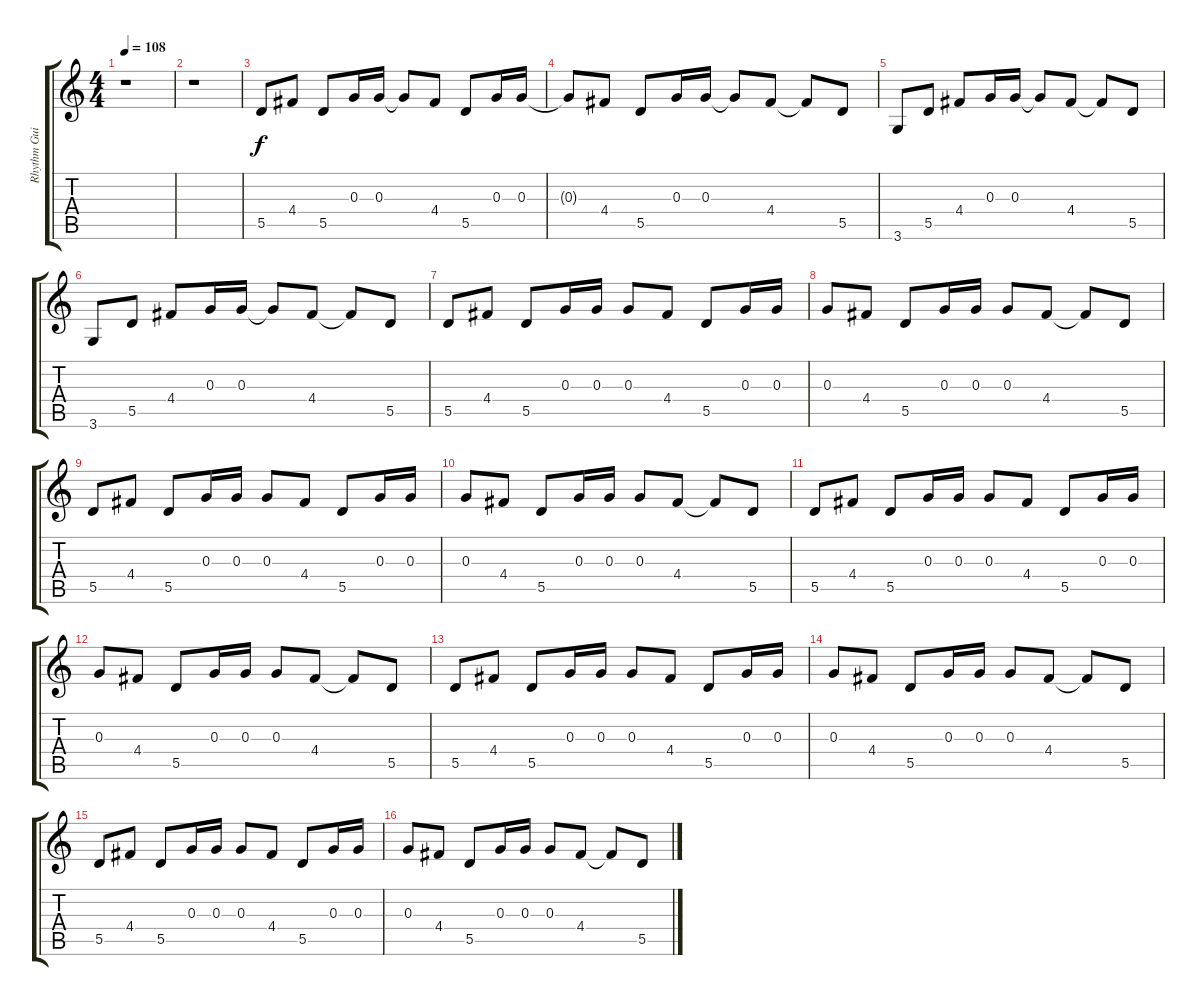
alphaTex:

\track ("Rhythm Guitar" "Rhythm Gui") {instrument overdrivenguitar}
\staff {score tabs}
\tuning (E4 B3 G3 D3 A2 E2) {hide}
\ts (4 4)
\tempo 108
\clef g2
\ks c
r.1{dy f} |
r.1 |
5.5.8 4.4.8 5.5.8 0.3.16 0.3.16 0.3{t}.8 4.4.8 5.5.8 0.3.16 0.3.16 |
0.3{t}.8 4.4.8 5.5.8 0.3.16 0.3.16 0.3{t}.8 4.4.8 4.4{t}.8 5.5.8 |
3.6.8 5.5.8 4.4.8 0.3.16 0.3.16 0.3{t}.8 4.4.8 4.4{t}.8 5.5.8 |
3.6.8 5.5.8 4.4.8 0.3.16 0.3.16 0.3{t}.8 4.4.8 4.4{t}.8 5.5.8 |
5.5.8 4.4.8 5.5.8 0.3.16 0.3.16 0.3.8 4.4.8 5.5.8 0.3.16 0.3.16 |
0.3.8 4.4.8 5.5.8 0.3.16 0.3.16 0.3.8 4.4.8 4.4{t}.8 5.5.8 |
5.5.8 4.4.8 5.5.8 0.3.16 0.3.16 0.3.8 4.4.8 5.5.8 0.3.16 0.3.16 |
0.3.8 4.4.8 5.5.8 0.3.16 0.3.16 0.3.8 4.4.8 4.4{t}.8 5.5.8 |
5.5.8 4.4.8 5.5.8 0.3.16 0.3.16 0.3.8 4.4.8 5.5.8 0.3.16 0.3.16 |
0.3.8 4.4.8 5.5.8 0.3.16 0.3.16 0.3.8 4.4.8 4.4{t}.8 5.5.8 |
5.5.8 4.4.8 5.5.8 0.3.16 0.3.16 0.3.8 4.4.8 5.5.8 0.3.16 0.3.16 |
0.3.8 4.4.8 5.5.8 0.3.16 0.3.16 0.3.8 4.4.8 4.4{t}.8 5.5.8 |
5.5.8 4.4.8 5.5.8 0.3.16 0.3.16 0.3.8 4.4.8 5.5.8 0.3.16 0.3.16 |
0.3.8 4.4.8 5.5.8 0.3.16 0.3.16 0.3.8 4.4.8 4.4{t}.8 5.5.8
